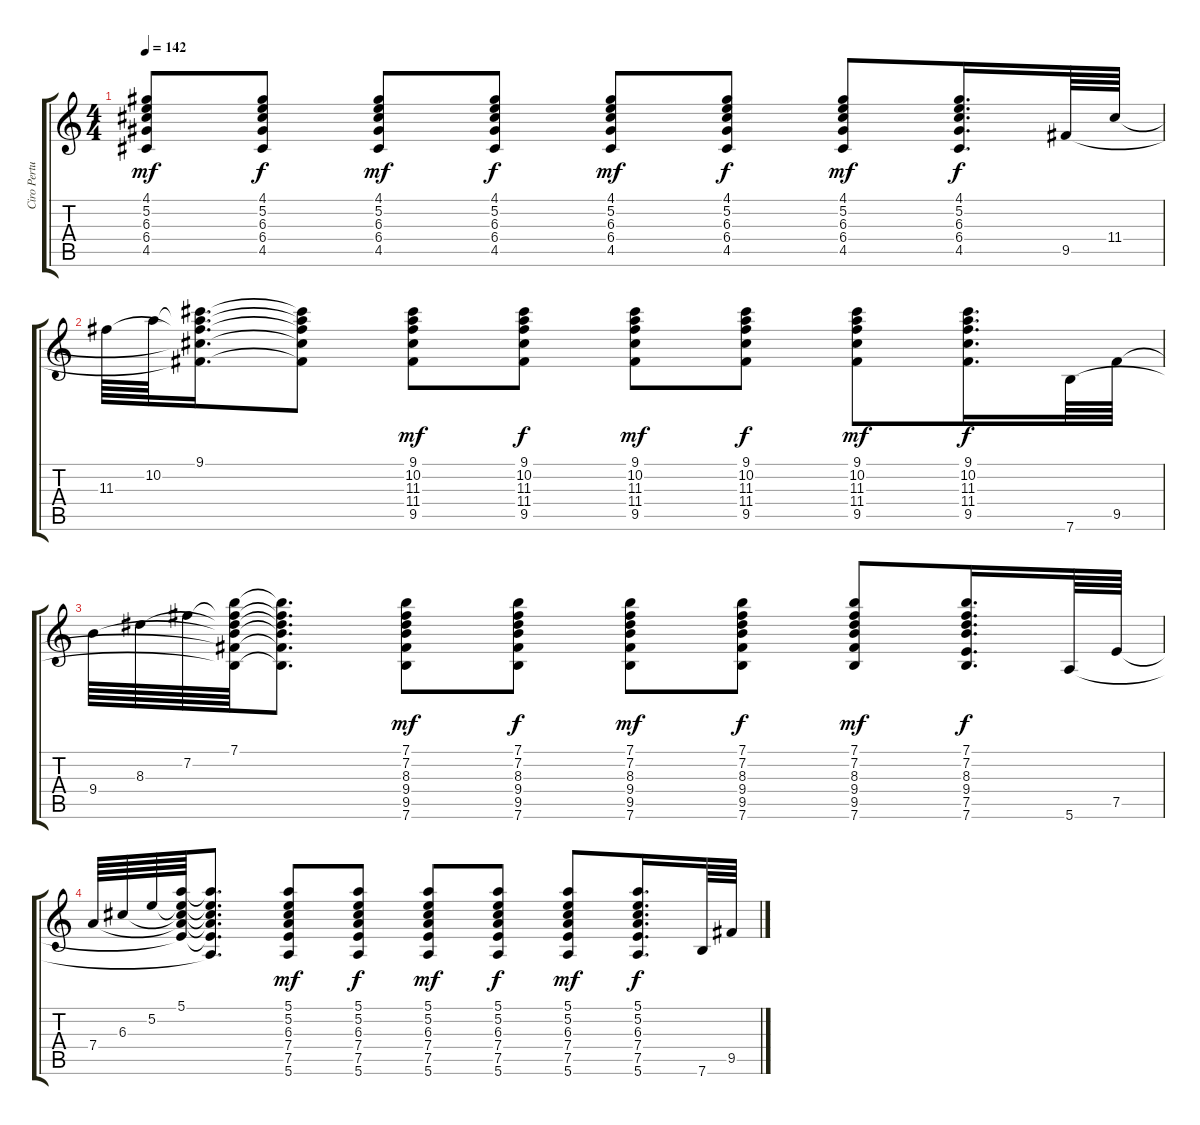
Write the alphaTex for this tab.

\track ("Ciro Pertusi" "Ciro Pertu") {instrument acousticguitarsteel}
\staff {score tabs}
\tuning (E4 B3 G3 D3 A2 E2) {hide}
\ts (4 4)
\tempo 142
\clef g2
\ks c
(4.1 5.2 6.3 6.4 4.5).8{dy mf} (4.1 5.2 6.3 6.4 4.5).8{dy f} (4.1 5.2 6.3 6.4 4.5).8{dy mf} (4.1 5.2 6.3 6.4 4.5).8{dy f} (4.1 5.2 6.3 6.4 4.5).8{dy mf} (4.1 5.2 6.3 6.4 4.5).8{dy f} (4.1 5.2 6.3 6.4 4.5).8{dy mf} (4.1 5.2 6.3 6.4 4.5).16{d dy f} 9.5.64 11.4.64 |
11.3.64 10.2.64 (9.1 10.2{t} 11.3{t} 11.4{t} 9.5{t}).16{d} (9.1{t} 10.2{t} 11.3{t} 11.4{t} 9.5{t}).8 (9.1 10.2 11.3 11.4 9.5).8{dy mf} (9.1 10.2 11.3 11.4 9.5).8{dy f} (9.1 10.2 11.3 11.4 9.5).8{dy mf} (9.1 10.2 11.3 11.4 9.5).8{dy f} (9.1 10.2 11.3 11.4 9.5).8{dy mf} (9.1 10.2 11.3 11.4 9.5).16{d dy f} 7.6.64 9.5.64 |
9.4.64 8.3.64 7.2.64 (7.1 7.2{t} 8.3{t} 9.4{t} 9.5{t} 7.6{t}).64 (7.1{t} 7.2{t} 8.3{t} 9.4{t} 9.5{t} 7.6{t}).8{d} (7.1 7.2 8.3 9.4 9.5 7.6).8{dy mf} (7.1 7.2 8.3 9.4 9.5 7.6).8{dy f} (7.1 7.2 8.3 9.4 9.5 7.6).8{dy mf} (7.1 7.2 8.3 9.4 9.5 7.6).8{dy f} (7.1 7.2 8.3 9.4 9.5 7.6).8{dy mf} (7.1 7.2 8.3 9.4 7.5 7.6).16{d dy f} 5.6.64 7.5.64 |
7.4.64 6.3.64 5.2.64 (5.1 5.2{t} 6.3{t} 7.4{t} 7.5{t}).64 (5.1{t} 5.2{t} 6.3{t} 7.4{t} 7.5{t} 5.6{t}).8{d} (5.1 5.2 6.3 7.4 7.5 5.6).8{dy mf} (5.1 5.2 6.3 7.4 7.5 5.6).8{dy f} (5.1 5.2 6.3 7.4 7.5 5.6).8{dy mf} (5.1 5.2 6.3 7.4 7.5 5.6).8{dy f} (5.1 5.2 6.3 7.4 7.5 5.6).8{dy mf} (5.1 5.2 6.3 7.4 7.5 5.6).16{d dy f} 7.6.64 9.5.64
